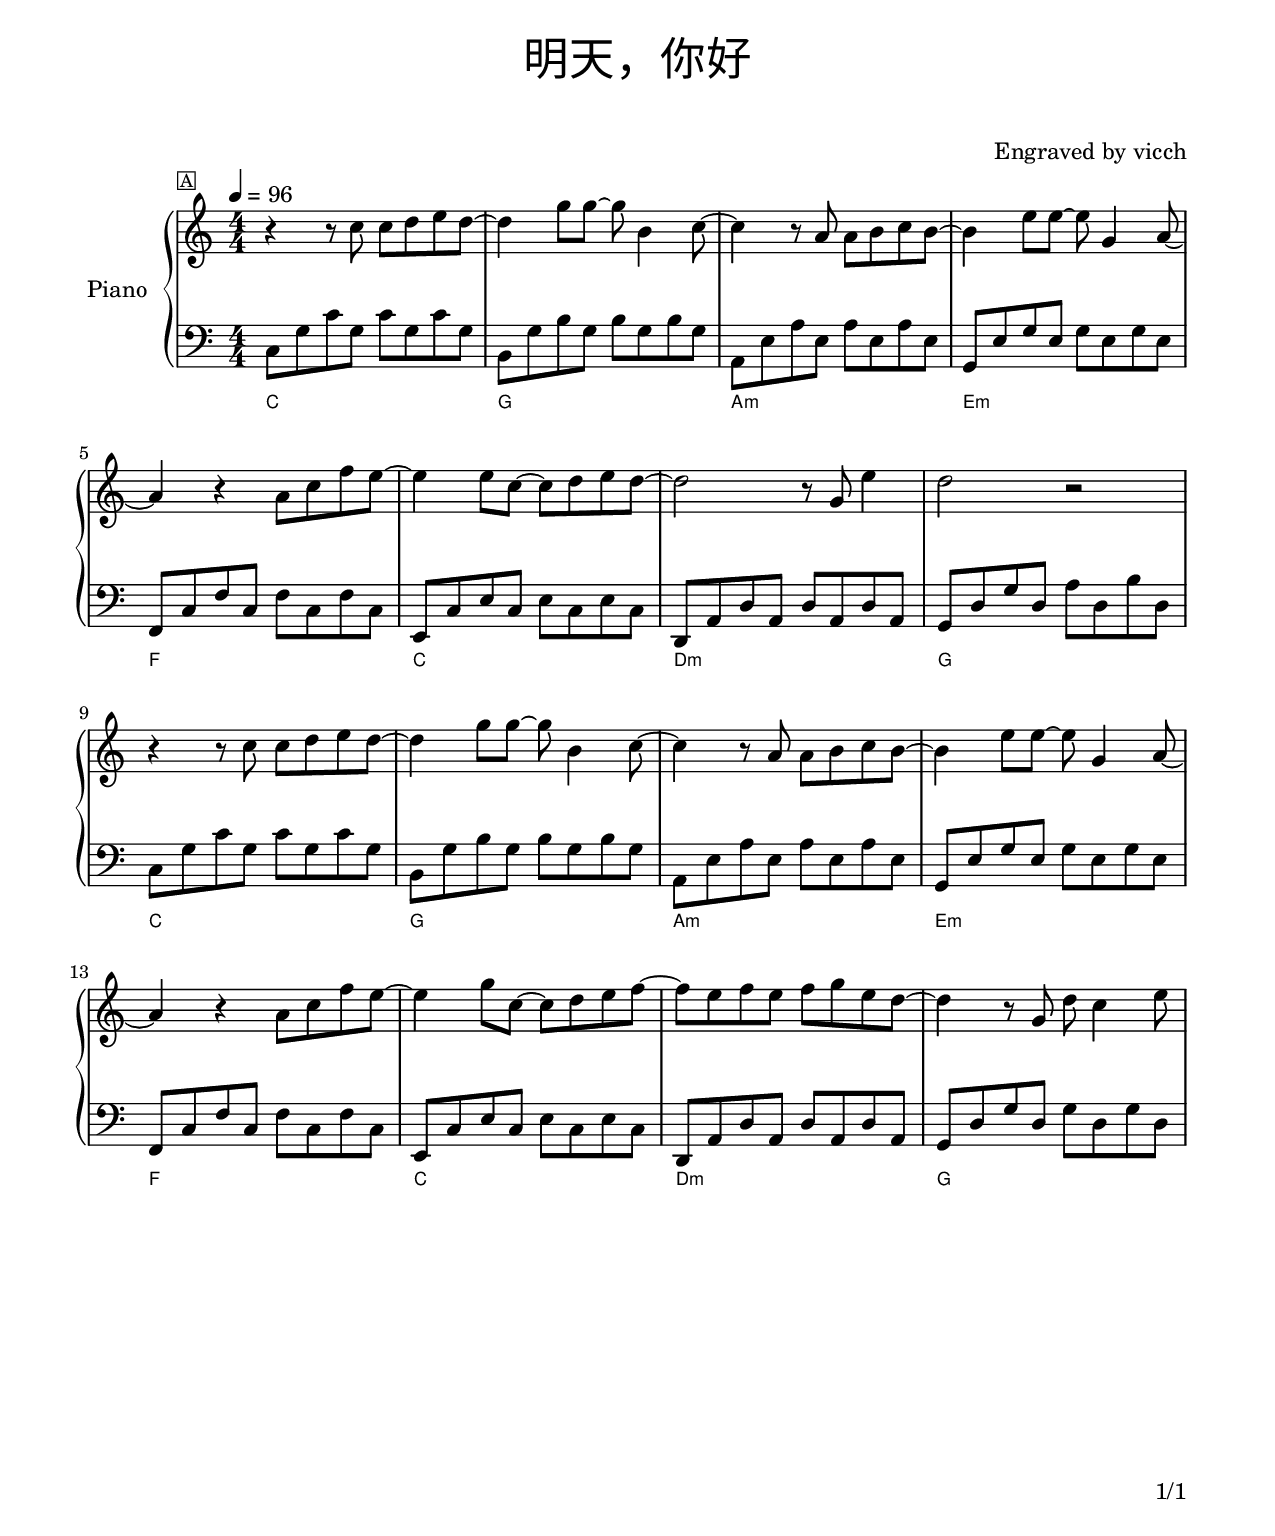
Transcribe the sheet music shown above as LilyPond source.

\version "2.24.3"

#(define title      "明天，你好")
#(define title-font "FangSong")
#(define sequence   "EveryonePiano 20")
#(define total-page 1)

\include "../base.ly"

\markup \vspace #1.5

CI  = { c8  g8  c'8 g8  c'8 g8  c'8 g8  }
CII = { e,8 c8  e8  c8  e8  c8  e8  c8  }
DmI = { d,8 a,8 d8  a,8 d8  a,8 d8  a,8 }
EmI = { g,8 e8  g8  e8  g8  e8  g8  e8  }
FI  = { f,8 c8  f8  c8  f8  c8  f8  c8  }
GI  = { b,8 g8  b8  g8  b8  g8  b8  g8  }
GII = { g,8 d8  g8  d8  g8  d8  g8  d8  }
AmI = { a,8 e8  a8  e8  a8  e8  a8  e8  }

GX = { g,8 d8 g8 d8 a8 d8 b8 d8 }

\score {
  \new PianoStaff \with {
    instrumentName = "Piano"
  } <<
    \new Staff {
      \tempo 4 = 96
      \clef treble
      \key c \major
      \time 4/4
      
      \A
      r4  r8 c''8 c''8 d''8 e''8 d''8~ | d''4 g''8 g''8~ g''8 b'4       c''8~ | c''4 r8 a'8 a'8 b'8 c''8 b'8~ | b'4 e''8 e''8~ e''8 g'4 a'8~ | \break
      a'4 r4      a'8  c''8 f''8 e''8~ | e''4 e''8 c''8~ c''8 d''8 e''8 d''8~ | d''2        r8  g'8 e''4      | d''2           r2            | \break
      
      r4  r8 c''8 c''8 d''8 e''8 d''8~ | d''4 g''8 g''8~ g''8 b'4       c''8~ | c''4      r8   a'8  a'8  b'8  c''8 b'8~  | b'4  e''8 e''8~ e''8 g'4  a'8~  | \break
      a'4 r4      a'8  c''8 f''8 e''8~ | e''4 g''8 c''8~ c''8 d''8 e''8 f''8~ | f''8 e''8 f''8 e''8 f''8 g''8 e''8 d''8~ | d''4 r8   g'8   d''8 c''4 e''8~ | \break
    }
    \new Staff {
      \clef bass
      \key c \major
      \time 4/4
      
      \CI | \GI  | \AmI | \EmI |
      \FI | \CII | \DmI | \GX  |
      
      \CI | \GI  | \AmI | \EmI |
      \FI | \CII | \DmI | \GII |
    }
    \chords {
      
      c1 | g1 | a1:m | e1:m |
      f1 | c1 | d1:m | g1   |
      
      c1 | g1 | a1:m | e1:m |
      f1 | c1 | d1:m | g1   |
    }
  >>
  \layout {}
  \midi {}
}
